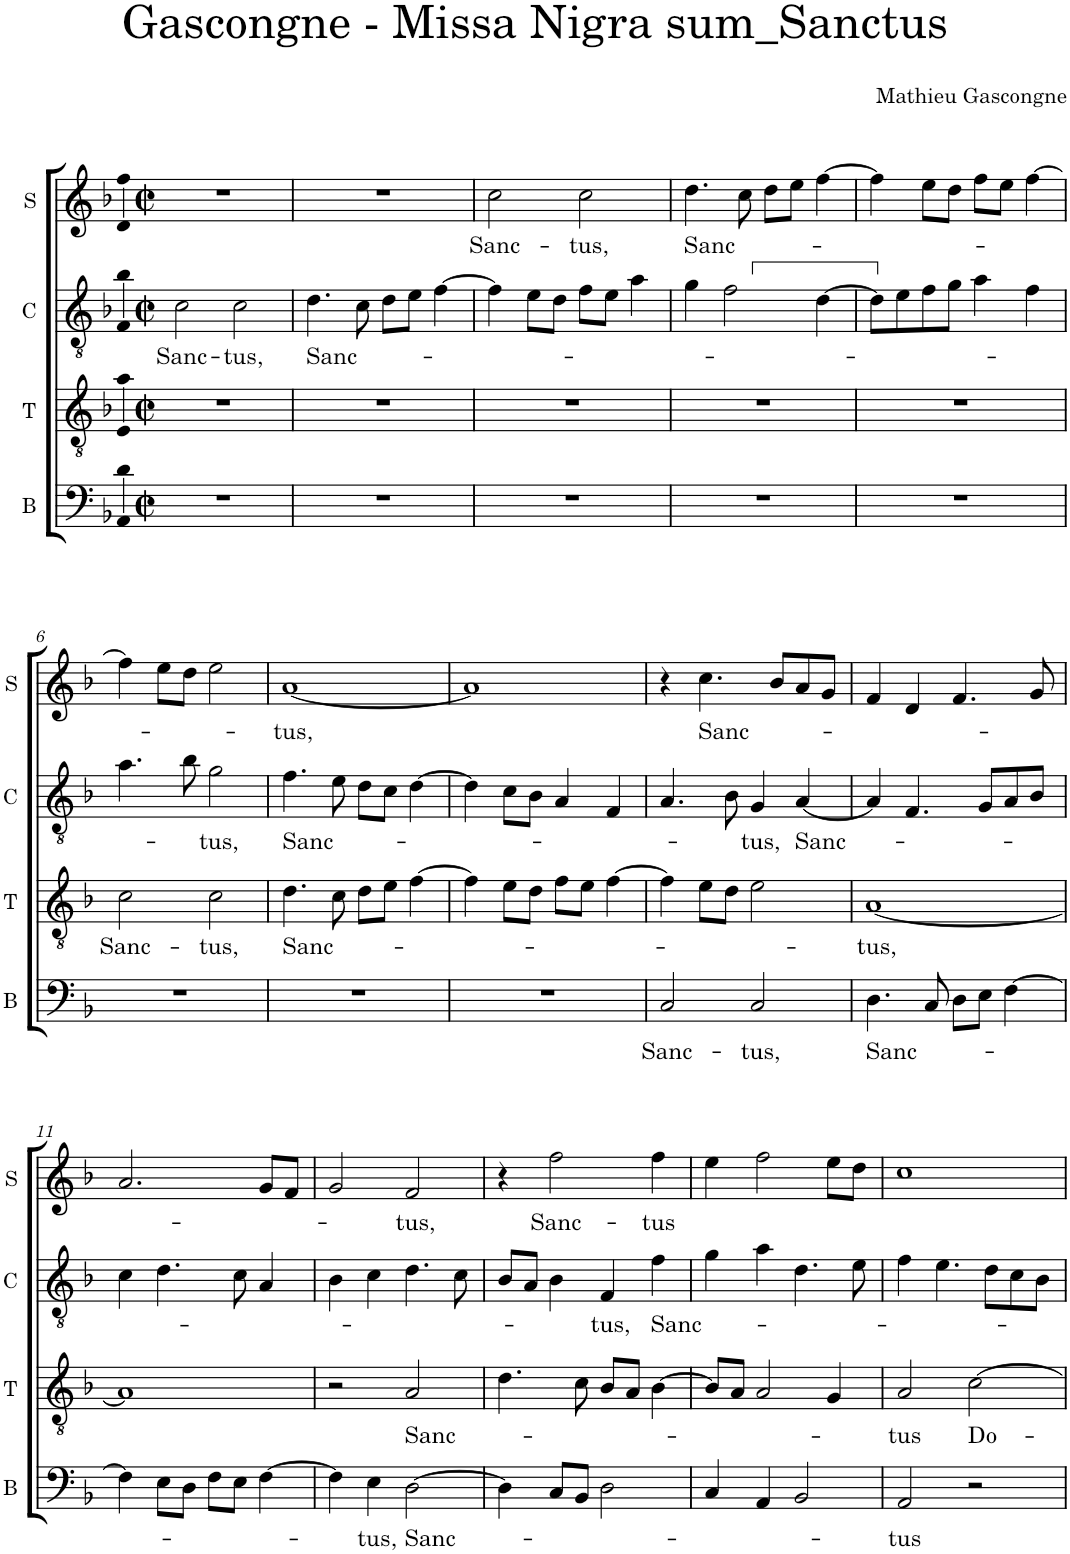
**kern	**text	**kern	**text	**kern	**text	**kern	**text
*part4	*part4	*part3	*part3	*part2	*part2	*part1	*part1
*staff4	*staff4	*staff3	*staff3	*staff2	*staff2	*staff1	*staff1
*I"B	*	*I"T	*	*I"C	*	*I"S	*
*I'B	*	*I'T	*	*I'C	*	*I'S	*
*clefF4	*	*clefGv2	*	*clefGv2	*	*clefG2	*
*	*	*	*	*Trd4c7	*	*	*
*k[b-]	*	*k[b-]	*	*k[b-]	*	*k[b-]	*
*M2/2	*	*M2/2	*	*M2/2	*	*M2/2	*
*met(c|)	*	*met(c|)	*	*met(c|)	*	*met(c|)	*
=1	=1	=1	=1	=1	=1	=1	=1
!	!	!	!	!	!LO:LY:b	!	!
1r	.	1r	.	2c\	Sanc-	1r	.
!	!	!	!	!	!LO:LY:b	!	!
.	.	.	.	2c\	-tus,	.	.
=2	=2	=2	=2	=2	=2	=2	=2
!	!	!	!	!	!LO:LY:b	!	!
1r	.	1r	.	4.d\	Sanc-	1r	.
.	.	.	.	8c\	.	.	.
.	.	.	.	8d\L	.	.	.
.	.	.	.	8e\J	.	.	.
.	.	.	.	[4f\	.	.	.
=3	=3	=3	=3	=3	=3	=3	=3
!	!	!	!	!	!	!	!LO:LY:b
1r	.	1r	.	4f\]	.	2cc\	Sanc-
.	.	.	.	8e\L	.	.	.
.	.	.	.	8d\J	.	.	.
!	!	!	!	!	!	!	!LO:LY:b
.	.	.	.	8f\L	.	2cc\	-tus,
.	.	.	.	8e\J	.	.	.
.	.	.	.	4a\	.	.	.
=4	=4	=4	=4	=4	=4	=4	=4
!	!	!	!	!	!	!	!LO:LY:b
1r	.	1r	.	4g\	.	4.dd\	Sanc-
.	.	.	.	2f\	.	.	.
.	.	.	.	.	.	8cc\	.
.	.	.	.	.	.	8dd\L	.
.	.	.	.	.	.	8ee\J	.
.	.	.	.	[4d\	.	[4ff\	.
=5	=5	=5	=5	=5	=5	=5	=5
1r	.	1r	.	8d\L]	.	4ff\]	.
.	.	.	.	8e\	.	.	.
.	.	.	.	8f\	.	8ee\L	.
.	.	.	.	8g\J	.	8dd\J	.
.	.	.	.	4a\	.	8ff\L	.
.	.	.	.	.	.	8ee\J	.
.	.	.	.	4f\	.	[4ff\	.
!!LO:LB:g=z
=6	=6	=6	=6	=6	=6	=6	=6
!	!	!	!LO:LY:b	!	!	!	!
1r	.	2c\	Sanc-	4.a\	.	4ff\]	.
.	.	.	.	.	.	8ee\L	.
.	.	.	.	8b-\	.	8dd\J	.
!	!	!	!LO:LY:b	!	!LO:LY:b	!	!
.	.	2c\	-tus,	2g\	-tus,	2ee\	.
=7	=7	=7	=7	=7	=7	=7	=7
!	!	!	!LO:LY:b	!	!LO:LY:b	!	!LO:LY:b
1r	.	4.d\	Sanc-	4.f\	Sanc-	[1a	-tus,
.	.	8c\	.	8e\	.	.	.
.	.	8d\L	.	8d\L	.	.	.
.	.	8e\J	.	8c\J	.	.	.
.	.	[4f\	.	[4d\	.	.	.
=8	=8	=8	=8	=8	=8	=8	=8
1r	.	4f\]	.	4d\]	.	1a]	.
.	.	8e\L	.	8c\L	.	.	.
.	.	8d\J	.	8B-\J	.	.	.
.	.	8f\L	.	4A/	.	.	.
.	.	8e\J	.	.	.	.	.
.	.	[4f\	.	4F/	.	.	.
=9	=9	=9	=9	=9	=9	=9	=9
!	!LO:LY:b	!	!	!	!	!	!
2C/	Sanc-	4f\]	.	4.A/	.	4r	.
!	!	!	!	!	!	!	!LO:LY:b
.	.	8e\L	.	.	.	4.cc\	Sanc-
.	.	8d\J	.	8B-\	.	.	.
!	!LO:LY:b	!	!	!	!LO:LY:b	!	!
2C/	-tus,	2e\	.	4G/	-tus,	.	.
.	.	.	.	.	.	8b-/L	.
!	!	!	!	!	!LO:LY:b	!	!
.	.	.	.	[4A/	Sanc-	8a/	.
.	.	.	.	.	.	8g/J	.
=10	=10	=10	=10	=10	=10	=10	=10
!	!LO:LY:b	!	!LO:LY:b	!	!	!	!
4.D\	Sanc-	[1A	-tus,	4A/]	.	4f/	.
.	.	.	.	4.F/	.	4d/	.
8C/	.	.	.	.	.	.	.
8D\L	.	.	.	.	.	4.f/	.
8E\J	.	.	.	8G/L	.	.	.
[4F\	.	.	.	8A/	.	.	.
.	.	.	.	8B-/J	.	8g/	.
!!LO:LB:g=z
=11	=11	=11	=11	=11	=11	=11	=11
4F\]	.	1A]	.	4c\	.	2.a/	.
8E\L	.	.	.	4.d\	.	.	.
8D\J	.	.	.	.	.	.	.
8F\L	.	.	.	.	.	.	.
8E\J	.	.	.	8c\	.	.	.
[4F\	.	.	.	4A/	.	8g/L	.
.	.	.	.	.	.	8f/J	.
=12	=12	=12	=12	=12	=12	=12	=12
4F\]	.	2r	.	4B-\	.	2g/	.
!	!LO:LY:b	!	!	!	!	!	!
4E\	-tus,	.	.	4c\	.	.	.
!	!LO:LY:b	!	!LO:LY:b	!	!	!	!LO:LY:b
[2D\	Sanc-	2A/	Sanc-	4.d\	.	2f/	-tus,
.	.	.	.	8c\	.	.	.
=13	=13	=13	=13	=13	=13	=13	=13
4D\]	.	4.d\	.	8B-/L	.	4r	.
.	.	.	.	8A/J	.	.	.
!	!	!	!	!	!	!	!LO:LY:b
8C/L	.	.	.	4B-\	.	2ff\	Sanc-
8BB-/J	.	8c\	.	.	.	.	.
!	!	!	!	!	!LO:LY:b	!	!
2D\	.	8B-/L	.	4F/	-tus,	.	.
.	.	8A/J	.	.	.	.	.
!	!	!	!	!	!LO:LY:b	!	!LO:LY:b
.	.	[4B-\	.	4f\	Sanc-	4ff\	-tus
=14	=14	=14	=14	=14	=14	=14	=14
4C/	.	8B-/L]	.	4g\	.	4ee\	.
.	.	8A/J	.	.	.	.	.
4AA/	.	2A/	.	4a\	.	2ff\	.
2BB-/	.	.	.	4.d\	.	.	.
.	.	4G/	.	.	.	8ee\L	.
.	.	.	.	8e\	.	8dd\J	.
=15	=15	=15	=15	=15	=15	=15	=15
!	!LO:LY:b	!	!LO:LY:b	!	!	!	!
2AA/	-tus	2A/	-tus	4f\	.	1cc	.
.	.	.	.	4.e\	.	.	.
!	!	!	!LO:LY:b	!	!	!	!
2r	.	[2c\	Do-	.	.	.	.
.	.	.	.	8d\L	.	.	.
.	.	.	.	8c\	.	.	.
.	.	.	.	8B-\J	.	.	.
=	=	=	=	=	=	=	=
*-	*-	*-	*-	*-	*-	*-	*-
